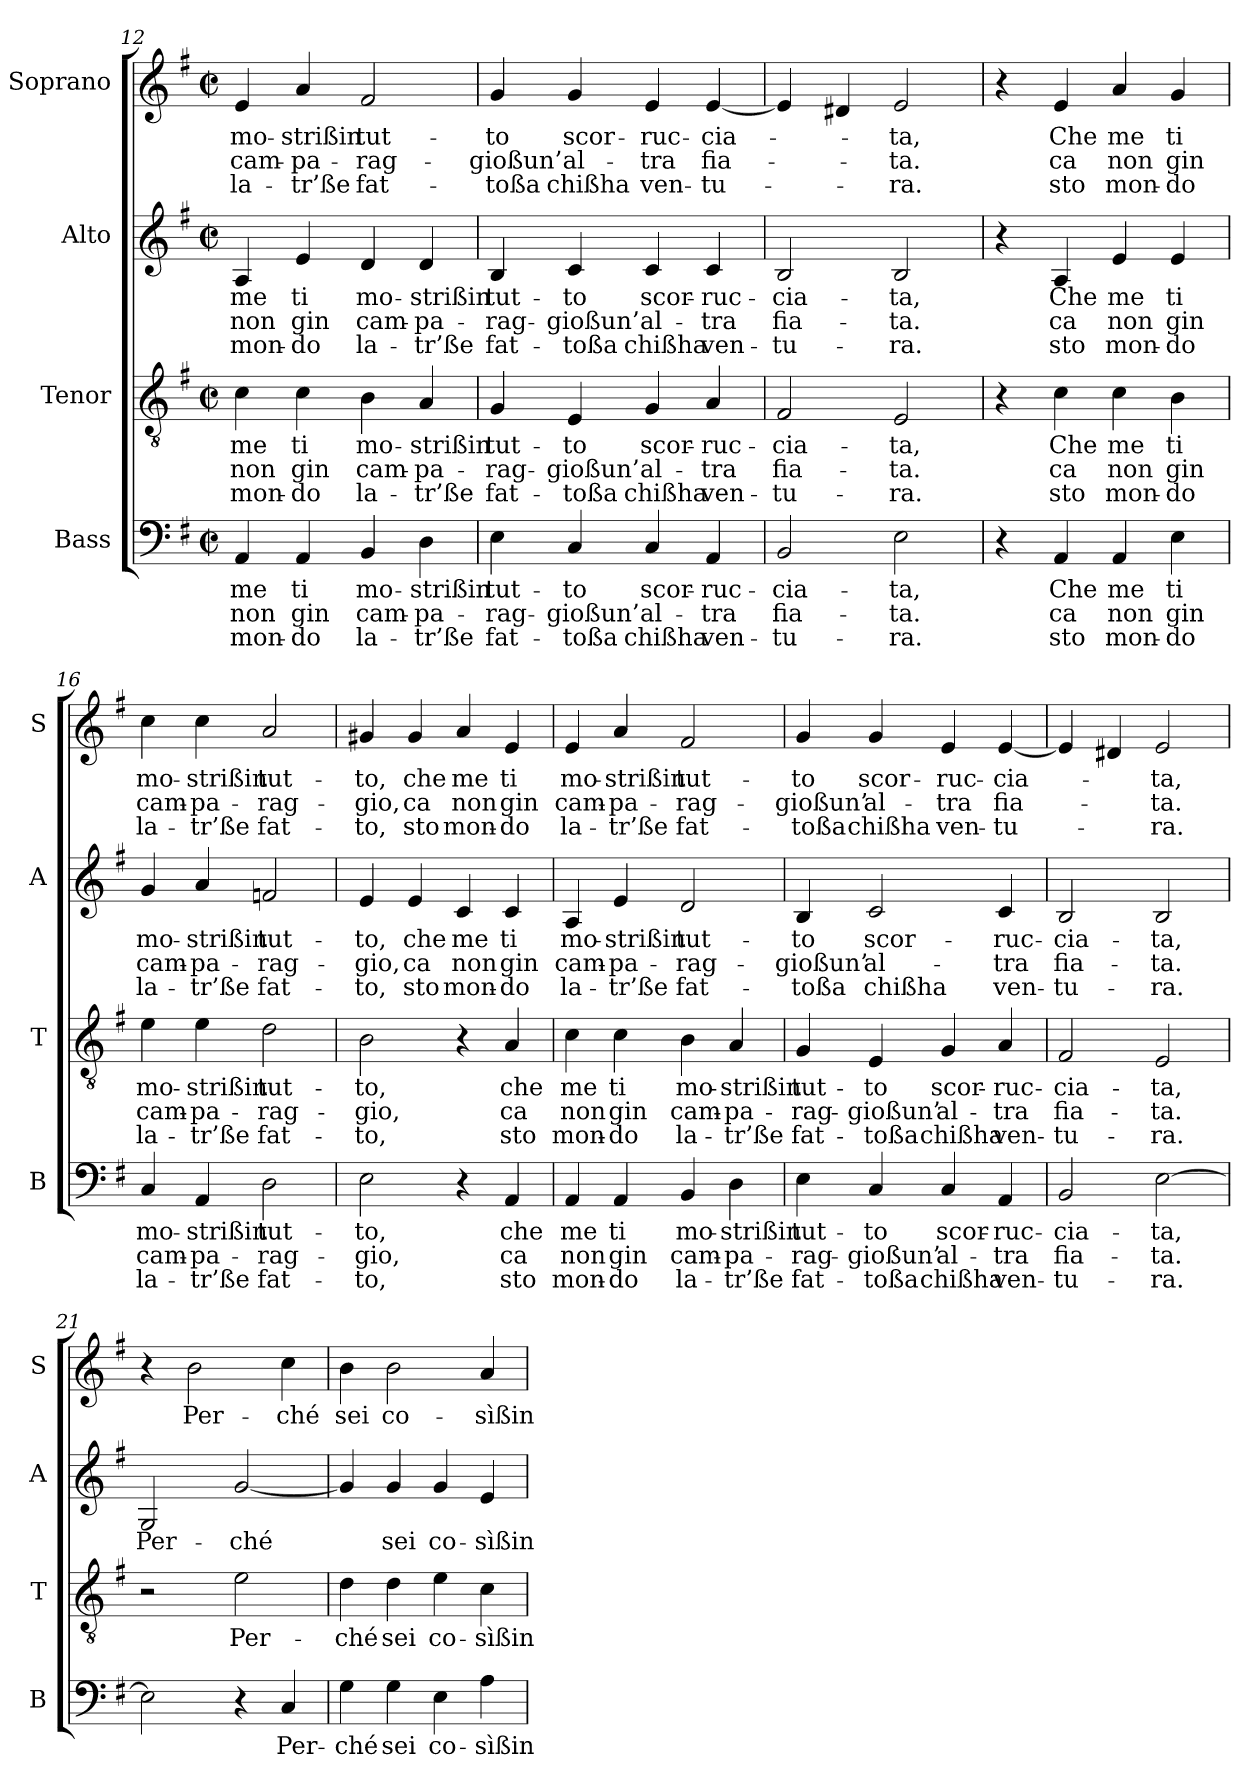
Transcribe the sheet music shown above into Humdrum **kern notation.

**kern	**text	**text	**text	**kern	**text	**text	**text	**kern	**text	**text	**text	**kern	**text	**text	**text
*part4	*part4	*part4	*part4	*part3	*part3	*part3	*part3	*part2	*part2	*part2	*part2	*part1	*part1	*part1	*part1
*staff4	*staff4	*staff4	*staff4	*staff3	*staff3	*staff3	*staff3	*staff2	*staff2	*staff2	*staff2	*staff1	*staff1	*staff1	*staff1
*I"Bass	*	*	*	*I"Tenor	*	*	*	*I"Alto	*	*	*	*I"Soprano	*	*	*
*I'B	*	*	*	*I'T	*	*	*	*I'A	*	*	*	*I'S	*	*	*
*clefF4	*	*	*	*clefGv2	*	*	*	*clefG2	*	*	*	*clefG2	*	*	*
*k[f#]	*	*	*	*k[f#]	*	*	*	*k[f#]	*	*	*	*k[f#]	*	*	*
*G:	*	*	*	*G:	*	*	*	*G:	*	*	*	*G:	*	*	*
*M2/2	*	*	*	*M2/2	*	*	*	*M2/2	*	*	*	*M2/2	*	*	*
*met(c|)	*	*	*	*met(c|)	*	*	*	*met(c|)	*	*	*	*met(c|)	*	*	*
=12	=12	=12	=12	=12	=12	=12	=12	=12	=12	=12	=12	=12	=12	=12	=12
!	!LO:LY:b	!LO:LY:b	!LO:LY:b	!	!LO:LY:b	!LO:LY:b	!LO:LY:b	!	!LO:LY:b	!LO:LY:b	!LO:LY:b	!	!LO:LY:b	!LO:LY:b	!LO:LY:b
4AA/	me	non	mon-	4c\	me	non	mon-	4A/	me	non	mon-	4e/	mo-	cam-	la-
!	!LO:LY:b	!LO:LY:b	!LO:LY:b	!	!LO:LY:b	!LO:LY:b	!LO:LY:b	!	!LO:LY:b	!LO:LY:b	!LO:LY:b	!	!LO:LY:b	!LO:LY:b	!LO:LY:b
4AA/	ti	gin	-do	4c\	ti	gin	-do	4e/	ti	gin	-do	4a/	-strißin	-pa-	-tr’ße
!	!LO:LY:b	!LO:LY:b	!LO:LY:b	!	!LO:LY:b	!LO:LY:b	!LO:LY:b	!	!LO:LY:b	!LO:LY:b	!LO:LY:b	!	!LO:LY:b	!LO:LY:b	!LO:LY:b
4BB/	mo-	cam-	la-	4B\	mo-	cam-	la-	4d/	mo-	cam-	la-	2f#/	tut-	-rag-	fat-
!	!LO:LY:b	!LO:LY:b	!LO:LY:b	!	!LO:LY:b	!LO:LY:b	!LO:LY:b	!	!LO:LY:b	!LO:LY:b	!LO:LY:b	!	!	!	!
4D\	-strißin	-pa-	-tr’ße	4A/	-strißin	-pa-	-tr’ße	4d/	-strißin	-pa-	-tr’ße	.	.	.	.
=13	=13	=13	=13	=13	=13	=13	=13	=13	=13	=13	=13	=13	=13	=13	=13
!	!LO:LY:b	!LO:LY:b	!LO:LY:b	!	!LO:LY:b	!LO:LY:b	!LO:LY:b	!	!LO:LY:b	!LO:LY:b	!LO:LY:b	!	!LO:LY:b	!LO:LY:b	!LO:LY:b
4E\	tut-	-rag-	fat-	4G/	tut-	-rag-	fat-	4B/	tut-	-rag-	fat-	4g/	-to	-gioßun’	-toßa
!	!LO:LY:b	!LO:LY:b	!LO:LY:b	!	!LO:LY:b	!LO:LY:b	!LO:LY:b	!	!LO:LY:b	!LO:LY:b	!LO:LY:b	!	!LO:LY:b	!LO:LY:b	!LO:LY:b
4C/	-to	-gioßun’	-toßa	4E/	-to	-gioßun’	-toßa	4c/	-to	-gioßun’	-toßa	4g/	scor-	al-	chißha
!	!LO:LY:b	!LO:LY:b	!LO:LY:b	!	!LO:LY:b	!LO:LY:b	!LO:LY:b	!	!LO:LY:b	!LO:LY:b	!LO:LY:b	!	!LO:LY:b	!LO:LY:b	!LO:LY:b
4C/	scor-	al-	chißha	4G/	scor-	al-	chißha	4c/	scor-	al-	chißha	4e/	-ruc-	-tra	ven-
!	!LO:LY:b	!LO:LY:b	!LO:LY:b	!	!LO:LY:b	!LO:LY:b	!LO:LY:b	!	!LO:LY:b	!LO:LY:b	!LO:LY:b	!	!LO:LY:b	!LO:LY:b	!LO:LY:b
4AA/	-ruc-	-tra	ven-	4A/	-ruc-	-tra	ven-	4c/	-ruc-	-tra	ven-	[4e/	-cia-	fia-	-tu-
!!LO:LB:g=z
=14	=14	=14	=14	=14	=14	=14	=14	=14	=14	=14	=14	=14	=14	=14	=14
!	!LO:LY:b	!LO:LY:b	!LO:LY:b	!	!LO:LY:b	!LO:LY:b	!LO:LY:b	!	!LO:LY:b	!LO:LY:b	!LO:LY:b	!	!	!	!
2BB/	-cia-	fia-	-tu-	2F#/	-cia-	fia-	-tu-	2B/	-cia-	fia-	-tu-	4e/]	.	.	.
.	.	.	.	.	.	.	.	.	.	.	.	4d#X/	.	.	.
!	!LO:LY:b	!LO:LY:b	!LO:LY:b	!	!LO:LY:b	!LO:LY:b	!LO:LY:b	!	!LO:LY:b	!LO:LY:b	!LO:LY:b	!	!LO:LY:b	!LO:LY:b	!LO:LY:b
2E\	-ta,	-ta.	-ra.	2E/	-ta,	-ta.	-ra.	2B/	-ta,	-ta.	-ra.	2e/	-ta,	-ta.	-ra.
=15	=15	=15	=15	=15	=15	=15	=15	=15	=15	=15	=15	=15	=15	=15	=15
4r	.	.	.	4r	.	.	.	4r	.	.	.	4r	.	.	.
!	!LO:LY:b	!LO:LY:b	!LO:LY:b	!	!LO:LY:b	!LO:LY:b	!LO:LY:b	!	!LO:LY:b	!LO:LY:b	!LO:LY:b	!	!LO:LY:b	!LO:LY:b	!LO:LY:b
4AA/	Che	ca	sto	4c\	Che	ca	sto	4A/	Che	ca	sto	4e/	Che	ca	sto
!	!LO:LY:b	!LO:LY:b	!LO:LY:b	!	!LO:LY:b	!LO:LY:b	!LO:LY:b	!	!LO:LY:b	!LO:LY:b	!LO:LY:b	!	!LO:LY:b	!LO:LY:b	!LO:LY:b
4AA/	me	non	mon-	4c\	me	non	mon-	4e/	me	non	mon-	4a/	me	non	mon-
!	!LO:LY:b	!LO:LY:b	!LO:LY:b	!	!LO:LY:b	!LO:LY:b	!LO:LY:b	!	!LO:LY:b	!LO:LY:b	!LO:LY:b	!	!LO:LY:b	!LO:LY:b	!LO:LY:b
4E\	ti	gin	-do	4B\	ti	gin	-do	4e/	ti	gin	-do	4g/	ti	gin	-do
=16	=16	=16	=16	=16	=16	=16	=16	=16	=16	=16	=16	=16	=16	=16	=16
!	!LO:LY:b	!LO:LY:b	!LO:LY:b	!	!LO:LY:b	!LO:LY:b	!LO:LY:b	!	!LO:LY:b	!LO:LY:b	!LO:LY:b	!	!LO:LY:b	!LO:LY:b	!LO:LY:b
4C/	mo-	cam-	la-	4e\	mo-	cam-	la-	4g/	mo-	cam-	la-	4cc\	mo-	cam-	la-
!	!LO:LY:b	!LO:LY:b	!LO:LY:b	!	!LO:LY:b	!LO:LY:b	!LO:LY:b	!	!LO:LY:b	!LO:LY:b	!LO:LY:b	!	!LO:LY:b	!LO:LY:b	!LO:LY:b
4AA/	-strißin	-pa-	-tr’ße	4e\	-strißin	-pa-	-tr’ße	4a/	-strißin	-pa-	-tr’ße	4cc\	-strißin	-pa-	-tr’ße
!	!LO:LY:b	!LO:LY:b	!LO:LY:b	!	!LO:LY:b	!LO:LY:b	!LO:LY:b	!	!LO:LY:b	!LO:LY:b	!LO:LY:b	!	!LO:LY:b	!LO:LY:b	!LO:LY:b
2D\	tut-	-rag-	fat-	2d\	tut-	-rag-	fat-	2fn/	tut-	-rag-	fat-	2a/	tut-	-rag-	fat-
=17	=17	=17	=17	=17	=17	=17	=17	=17	=17	=17	=17	=17	=17	=17	=17
!	!LO:LY:b	!LO:LY:b	!LO:LY:b	!	!LO:LY:b	!LO:LY:b	!LO:LY:b	!	!LO:LY:b	!LO:LY:b	!LO:LY:b	!	!LO:LY:b	!LO:LY:b	!LO:LY:b
2E\	-to,	-gio,	-to,	2B\	-to,	-gio,	-to,	4e/	-to,	-gio,	-to,	4g#X/	-to,	-gio,	-to,
!	!	!	!	!	!	!	!	!	!LO:LY:b	!LO:LY:b	!LO:LY:b	!	!LO:LY:b	!LO:LY:b	!LO:LY:b
.	.	.	.	.	.	.	.	4e/	che	ca	sto	4g#/	che	ca	sto
!	!	!	!	!	!	!	!	!	!LO:LY:b	!LO:LY:b	!LO:LY:b	!	!LO:LY:b	!LO:LY:b	!LO:LY:b
4r	.	.	.	4r	.	.	.	4c/	me	non	mon-	4a/	me	non	mon-
!	!LO:LY:b	!LO:LY:b	!LO:LY:b	!	!LO:LY:b	!LO:LY:b	!LO:LY:b	!	!LO:LY:b	!LO:LY:b	!LO:LY:b	!	!LO:LY:b	!LO:LY:b	!LO:LY:b
4AA/	che	ca	sto	4A/	che	ca	sto	4c/	ti	gin	-do	4e/	ti	gin	-do
=18	=18	=18	=18	=18	=18	=18	=18	=18	=18	=18	=18	=18	=18	=18	=18
!	!LO:LY:b	!LO:LY:b	!LO:LY:b	!	!LO:LY:b	!LO:LY:b	!LO:LY:b	!	!LO:LY:b	!LO:LY:b	!LO:LY:b	!	!LO:LY:b	!LO:LY:b	!LO:LY:b
4AA/	me	non	mon-	4c\	me	non	mon-	4A/	mo-	cam-	la-	4e/	mo-	cam-	la-
!	!LO:LY:b	!LO:LY:b	!LO:LY:b	!	!LO:LY:b	!LO:LY:b	!LO:LY:b	!	!LO:LY:b	!LO:LY:b	!LO:LY:b	!	!LO:LY:b	!LO:LY:b	!LO:LY:b
4AA/	ti	gin	-do	4c\	ti	gin	-do	4e/	-strißin	-pa-	-tr’ße	4a/	-strißin	-pa-	-tr’ße
!	!LO:LY:b	!LO:LY:b	!LO:LY:b	!	!LO:LY:b	!LO:LY:b	!LO:LY:b	!	!LO:LY:b	!LO:LY:b	!LO:LY:b	!	!LO:LY:b	!LO:LY:b	!LO:LY:b
4BB/	mo-	cam-	la-	4B\	mo-	cam-	la-	2d/	tut-	-rag-	fat-	2f#/	tut-	-rag-	fat-
!	!LO:LY:b	!LO:LY:b	!LO:LY:b	!	!LO:LY:b	!LO:LY:b	!LO:LY:b	!	!	!	!	!	!	!	!
4D\	-strißin	-pa-	-tr’ße	4A/	-strißin	-pa-	-tr’ße	.	.	.	.	.	.	.	.
!!LO:PB:g=z
=19	=19	=19	=19	=19	=19	=19	=19	=19	=19	=19	=19	=19	=19	=19	=19
!	!LO:LY:b	!LO:LY:b	!LO:LY:b	!	!LO:LY:b	!LO:LY:b	!LO:LY:b	!	!LO:LY:b	!LO:LY:b	!LO:LY:b	!	!LO:LY:b	!LO:LY:b	!LO:LY:b
4E\	tut-	-rag-	fat-	4G/	tut-	-rag-	fat-	4B/	-to	-gioßun’	-toßa	4g/	-to	-gioßun’	-toßa
!	!LO:LY:b	!LO:LY:b	!LO:LY:b	!	!LO:LY:b	!LO:LY:b	!LO:LY:b	!	!LO:LY:b	!LO:LY:b	!LO:LY:b	!	!LO:LY:b	!LO:LY:b	!LO:LY:b
4C/	-to	-gioßun’	-toßa	4E/	-to	-gioßun’	-toßa	2c/	scor-	al-	chißha	4g/	scor-	al-	chißha
!	!LO:LY:b	!LO:LY:b	!LO:LY:b	!	!LO:LY:b	!LO:LY:b	!LO:LY:b	!	!	!	!	!	!LO:LY:b	!LO:LY:b	!LO:LY:b
4C/	scor-	al-	chißha	4G/	scor-	al-	chißha	.	.	.	.	4e/	-ruc-	-tra	ven-
!	!LO:LY:b	!LO:LY:b	!LO:LY:b	!	!LO:LY:b	!LO:LY:b	!LO:LY:b	!	!LO:LY:b	!LO:LY:b	!LO:LY:b	!	!LO:LY:b	!LO:LY:b	!LO:LY:b
4AA/	-ruc-	-tra	ven-	4A/	-ruc-	-tra	ven-	4c/	-ruc-	-tra	ven-	[4e/	-cia-	fia-	-tu-
=20	=20	=20	=20	=20	=20	=20	=20	=20	=20	=20	=20	=20	=20	=20	=20
!	!LO:LY:b	!LO:LY:b	!LO:LY:b	!	!LO:LY:b	!LO:LY:b	!LO:LY:b	!	!LO:LY:b	!LO:LY:b	!LO:LY:b	!	!	!	!
2BB/	-cia-	fia-	-tu-	2F#/	-cia-	fia-	-tu-	2B/	-cia-	fia-	-tu-	4e/]	.	.	.
.	.	.	.	.	.	.	.	.	.	.	.	4d#X/	.	.	.
!	!LO:LY:b	!LO:LY:b	!LO:LY:b	!	!LO:LY:b	!LO:LY:b	!LO:LY:b	!	!LO:LY:b	!LO:LY:b	!LO:LY:b	!	!LO:LY:b	!LO:LY:b	!LO:LY:b
[2E\	-ta,	-ta.	-ra.	2E/	-ta,	-ta.	-ra.	2B/	-ta,	-ta.	-ra.	2e/	-ta,	-ta.	-ra.
=21	=21	=21	=21	=21	=21	=21	=21	=21	=21	=21	=21	=21	=21	=21	=21
!	!	!	!	!	!	!	!	!	!LO:LY:b	!	!	!	!	!	!
2E\]	.	.	.	2r	.	.	.	2G/	Per-	.	.	4r	.	.	.
!	!	!	!	!	!	!	!	!	!	!	!	!	!LO:LY:b	!	!
.	.	.	.	.	.	.	.	.	.	.	.	2b\	Per-	.	.
!	!	!	!	!	!LO:LY:b	!	!	!	!LO:LY:b	!	!	!	!	!	!
4r	.	.	.	2e\	Per-	.	.	[2g/	-ché	.	.	.	.	.	.
!	!LO:LY:b	!	!	!	!	!	!	!	!	!	!	!	!LO:LY:b	!	!
4C/	Per-	.	.	.	.	.	.	.	.	.	.	4cc\	-ché	.	.
=22	=22	=22	=22	=22	=22	=22	=22	=22	=22	=22	=22	=22	=22	=22	=22
!	!LO:LY:b	!	!	!	!LO:LY:b	!	!	!	!	!	!	!	!LO:LY:b	!	!
4G\	-ché	.	.	4d\	-ché	.	.	4g/]	.	.	.	4b\	sei	.	.
!	!LO:LY:b	!	!	!	!LO:LY:b	!	!	!	!LO:LY:b	!	!	!	!LO:LY:b	!	!
4G\	sei	.	.	4d\	sei	.	.	4g/	sei	.	.	2b\	co-	.	.
!	!LO:LY:b	!	!	!	!LO:LY:b	!	!	!	!LO:LY:b	!	!	!	!	!	!
4E\	co-	.	.	4e\	co-	.	.	4g/	co-	.	.	.	.	.	.
!	!LO:LY:b	!	!	!	!LO:LY:b	!	!	!	!LO:LY:b	!	!	!	!LO:LY:b	!	!
4A\	-sìßin	.	.	4c\	-sìßin	.	.	4e/	-sìßin	.	.	4a/	-sìßin	.	.
=	=	=	=	=	=	=	=	=	=	=	=	=	=	=	=
*-	*-	*-	*-	*-	*-	*-	*-	*-	*-	*-	*-	*-	*-	*-	*-
